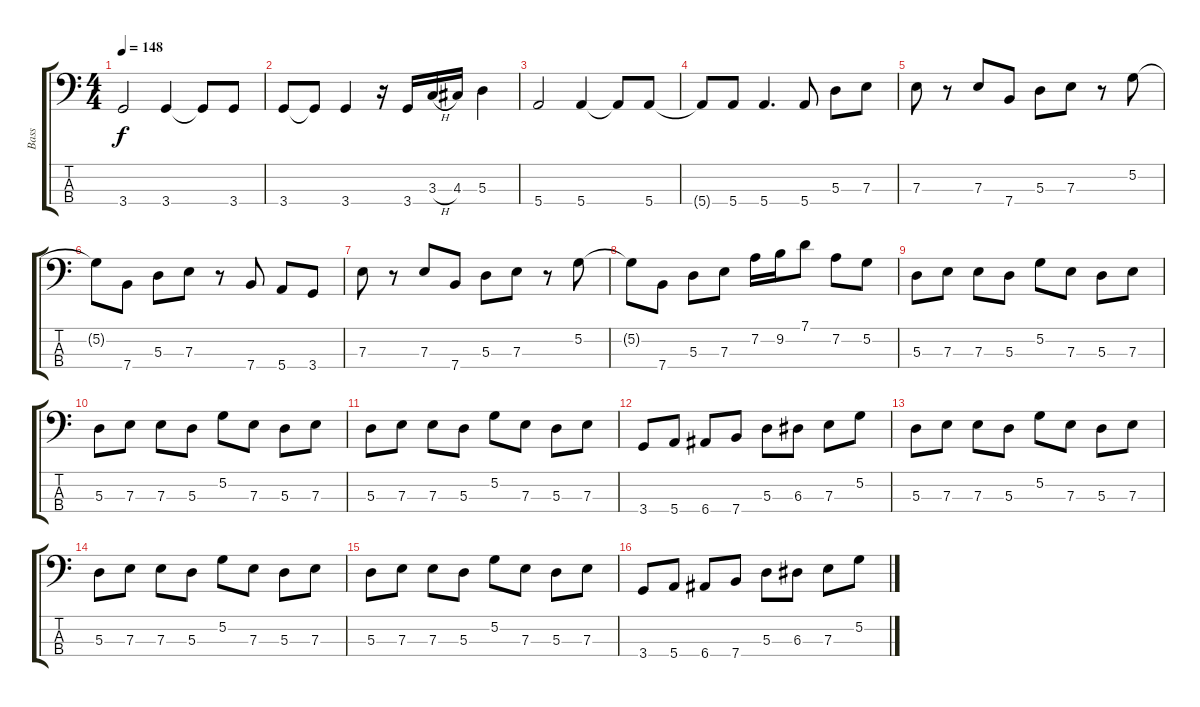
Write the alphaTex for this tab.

\track ("Bass" "Bass") {instrument electricbassfinger}
\staff {score tabs}
\tuning (G2 D2 A1 E1) {hide}
\ts (4 4)
\tempo 148
\clef f4
\ks c
3.4.2{dy f} 3.4.4 3.4{t}.8 3.4.8 |
3.4.8 3.4{t}.8 3.4.4 r.16 3.4.16 3.3{h}.16 4.3.16 5.3.4 |
5.4.2 5.4.4 5.4{t}.8 5.4.8 |
5.4{t}.8 5.4.8 5.4.4{d} 5.4.8 5.3.8 7.3.8 |
7.3.8 r.8 7.3.8 7.4.8 5.3.8 7.3.8 r.8 5.2.8 |
5.2{t}.8 7.4.8 5.3.8 7.3.8 r.8 7.4.8 5.4.8 3.4.8 |
7.3.8 r.8 7.3.8 7.4.8 5.3.8 7.3.8 r.8 5.2.8 |
5.2{t}.8 7.4.8 5.3.8 7.3.8 7.2.16 9.2.16 7.1.8 7.2.8 5.2.8 |
5.3.8 7.3.8 7.3.8 5.3.8 5.2.8 7.3.8 5.3.8 7.3.8 |
5.3.8 7.3.8 7.3.8 5.3.8 5.2.8 7.3.8 5.3.8 7.3.8 |
5.3.8 7.3.8 7.3.8 5.3.8 5.2.8 7.3.8 5.3.8 7.3.8 |
3.4.8 5.4.8 6.4.8 7.4.8 5.3.8 6.3.8 7.3.8 5.2.8 |
5.3.8 7.3.8 7.3.8 5.3.8 5.2.8 7.3.8 5.3.8 7.3.8 |
5.3.8 7.3.8 7.3.8 5.3.8 5.2.8 7.3.8 5.3.8 7.3.8 |
5.3.8 7.3.8 7.3.8 5.3.8 5.2.8 7.3.8 5.3.8 7.3.8 |
3.4.8 5.4.8 6.4.8 7.4.8 5.3.8 6.3.8 7.3.8 5.2.8
